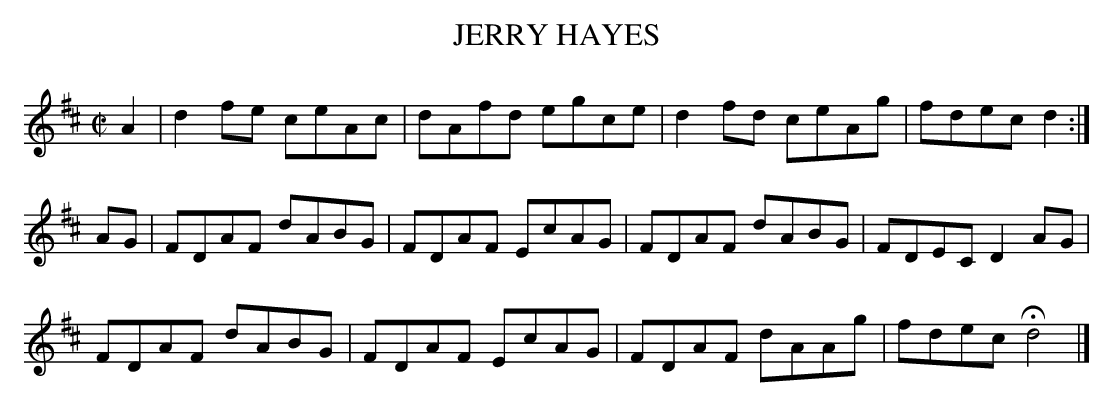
X:1
T:JERRY HAYES
M:C|
L:1/8
K:D
A2|d2fe ceAc|dAfd egce|d2fd ceAg|fdec d2:|
AG|FDAF dABG|FDAF EcAG|FDAF dABG|FDEC D2AG|
FDAF dABG|FDAF EcAG|FDAF dAAg|fdec Hd4|]
